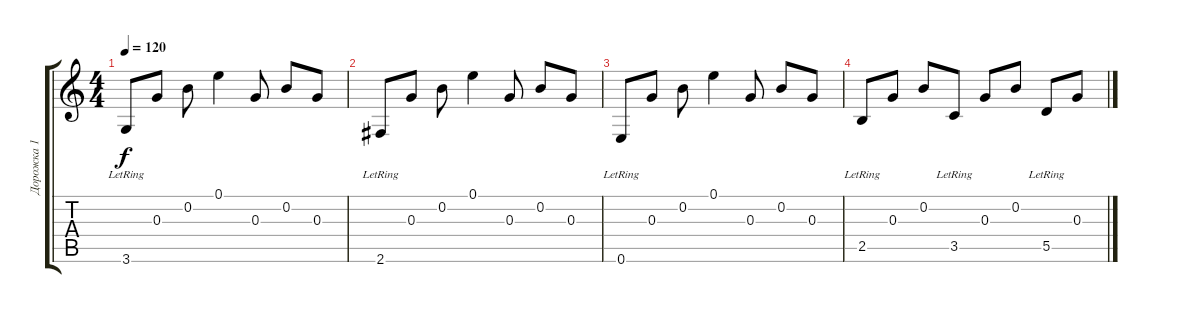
\track ("Дорожка 1" "Дорожка 1") {instrument acousticguitarnylon}
\staff {score tabs}
\tuning (E4 B3 G3 D3 A2 E2) {hide}
\ts (4 4)
\tempo 120
\clef g2
\ks c
3.6{lr}.8{dy f} 0.3.8 0.2.8 0.1.4 0.3.8 0.2.8 0.3.8 |
2.6{lr}.8 0.3.8 0.2.8 0.1.4 0.3.8 0.2.8 0.3.8 |
0.6{lr}.8 0.3.8 0.2.8 0.1.4 0.3.8 0.2.8 0.3.8 |
2.5{lr}.8 0.3.8 0.2.8 3.5{lr}.8 0.3.8 0.2.8 5.5{lr}.8 0.3.8
